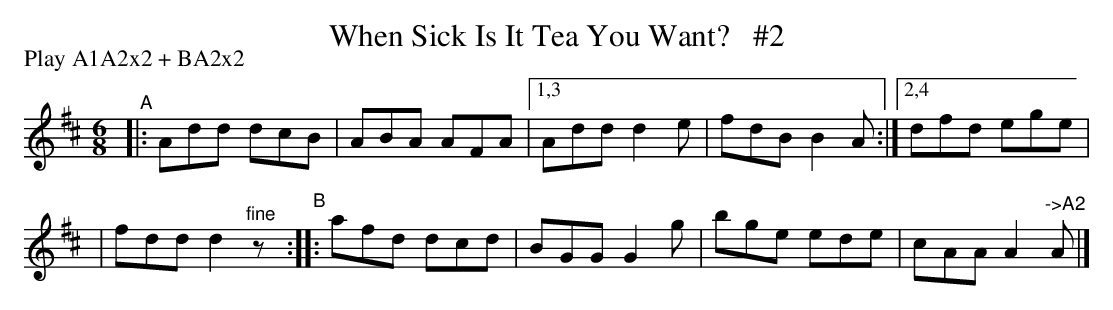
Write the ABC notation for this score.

X:1
T: When Sick Is It Tea You Want?   #2
P: Play A1A2x2 + BA2x2
M: 6/8
L: 1/8
K: D
"^A"|: Add dcB | ABA AFA |[1,3 Add d2e | fdB B2A :|[2,4 dfd ege |
| fdd d2 "^fine"z "^B":: afd dcd | BGG G2g | bge ede | cAA A2"^->A2"A |]
